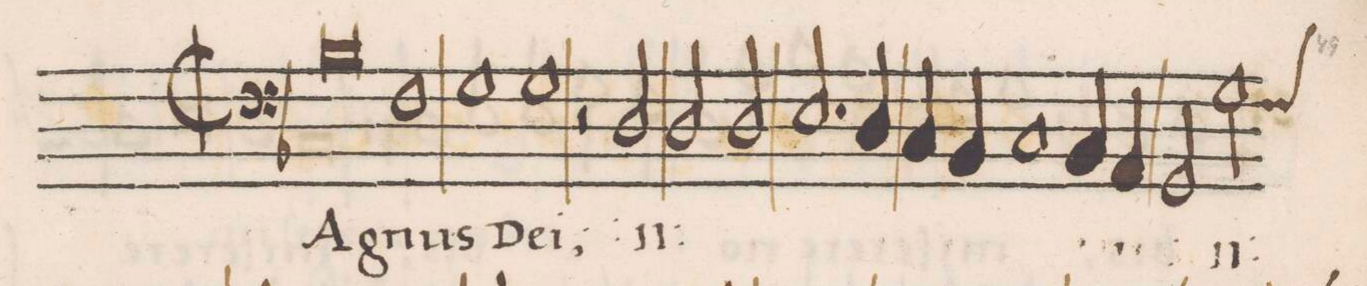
**kern	**text
*I"BASSVS	*
*clefF4	*
*k[b-]	*
*met(C|)	*
*M2/1	*
0B-\	A-
=2-	=2-
1F\	-gnus
1G\	De-
=3-	=3-
1G\	-i,
2r	.
*	*ij
2D/	A-
=4-	=4-
2D/	-gnus
2D/	De-
2.E/	.
4D/	.
=5-	=5-
4C/	.
4BB-/	.
1C/	.
4BB-/	.
4AA/	.
=6-	=6-
2GG/	-i,
*custos:F	*
2G\	De-
*-	*-
